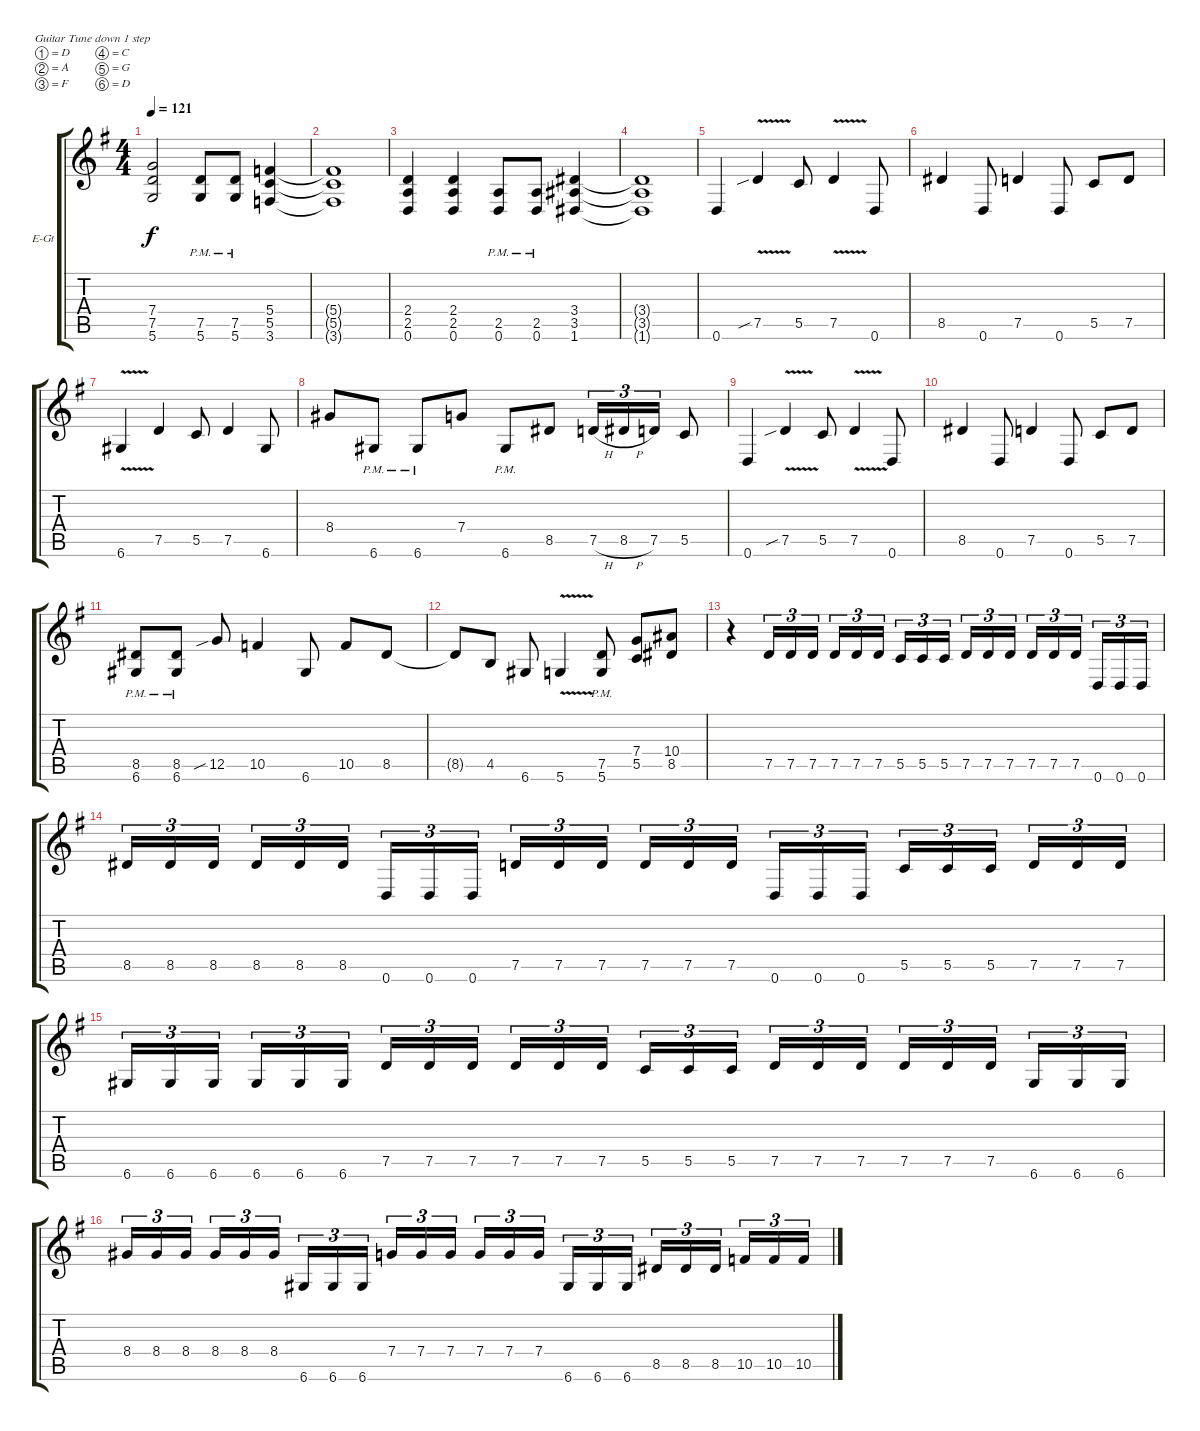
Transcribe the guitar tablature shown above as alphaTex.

\bracketExtendMode groupsimilarinstruments
\firstSystemTrackNameOrientation horizontal
\otherSystemsTrackNameOrientation horizontal
\track ("Leon Kemp" "E-Gt") {instrument distortionguitar}
\staff {score tabs}
\tuning (D4 A3 F3 C3 G2 D2)
\ts (4 4)
\tempo 121
\clef g2
\ks g
(7.4 7.5 5.6).2{dy f} (7.5{pm} 5.6{pm}).8 (7.5{pm} 5.6{pm}).8 (5.4 5.5 3.6).4 |
(5.4{t} 5.5{t} 3.6{t}).1 |
(2.4 2.5 0.6).4 (2.4 2.5 0.6).4 (2.5{pm} 0.6{pm}).8 (2.5{pm} 0.6{pm}).8 (3.4 3.5 1.6).4 |
(3.4{t} 3.5{t} 1.6{t}).1 |
0.6.4 7.5{v sib}.4 5.5.8 7.5{v}.4 0.6.8 |
8.5.4 0.6.8 7.5.4 0.6.8 5.5.8 7.5.8 |
6.6{v}.4 7.5.4 5.5.8 7.5.4 6.6.8 |
8.4.8 6.6{pm}.8 6.6{pm}.8 7.4.8 6.6{pm}.8 8.5.8 7.5{h}.16{tu (3 2)} 8.5{h}.16{tu (3 2)} 7.5.16{tu (3 2)} 5.5.8 |
0.6.4 7.5{v sib}.4 5.5.8 7.5{v}.4 0.6.8 |
8.5.4 0.6.8 7.5.4 0.6.8 5.5.8 7.5.8 |
(8.5{pm} 6.6{pm}).8 (8.5{pm} 6.6{pm}).8 12.5{sib}.8 10.5.4 6.6.8 10.5.8 8.5.8 |
8.5{t}.8 4.5.8 6.6.8 5.6{v}.4 (7.5{pm} 5.6{pm}).8 (7.4 5.5).8 (10.4 8.5).8 |
r.4 7.5.16{tu (3 2)} 7.5.16{tu (3 2)} 7.5.16{tu (3 2)} 7.5.16{tu (3 2)} 7.5.16{tu (3 2)} 7.5.16{tu (3 2)} 5.5.16{tu (3 2)} 5.5.16{tu (3 2)} 5.5.16{tu (3 2)} 7.5.16{tu (3 2)} 7.5.16{tu (3 2)} 7.5.16{tu (3 2)} 7.5.16{tu (3 2)} 7.5.16{tu (3 2)} 7.5.16{tu (3 2)} 0.6.16{tu (3 2)} 0.6.16{tu (3 2)} 0.6.16{tu (3 2)} |
8.5.16{tu (3 2)} 8.5.16{tu (3 2)} 8.5.16{tu (3 2)} 8.5.16{tu (3 2)} 8.5.16{tu (3 2)} 8.5.16{tu (3 2)} 0.6.16{tu (3 2)} 0.6.16{tu (3 2)} 0.6.16{tu (3 2)} 7.5.16{tu (3 2)} 7.5.16{tu (3 2)} 7.5.16{tu (3 2)} 7.5.16{tu (3 2)} 7.5.16{tu (3 2)} 7.5.16{tu (3 2)} 0.6.16{tu (3 2)} 0.6.16{tu (3 2)} 0.6.16{tu (3 2)} 5.5.16{tu (3 2)} 5.5.16{tu (3 2)} 5.5.16{tu (3 2)} 7.5.16{tu (3 2)} 7.5.16{tu (3 2)} 7.5.16{tu (3 2)} |
6.6.16{tu (3 2)} 6.6.16{tu (3 2)} 6.6.16{tu (3 2)} 6.6.16{tu (3 2)} 6.6.16{tu (3 2)} 6.6.16{tu (3 2)} 7.5.16{tu (3 2)} 7.5.16{tu (3 2)} 7.5.16{tu (3 2)} 7.5.16{tu (3 2)} 7.5.16{tu (3 2)} 7.5.16{tu (3 2)} 5.5.16{tu (3 2)} 5.5.16{tu (3 2)} 5.5.16{tu (3 2)} 7.5.16{tu (3 2)} 7.5.16{tu (3 2)} 7.5.16{tu (3 2)} 7.5.16{tu (3 2)} 7.5.16{tu (3 2)} 7.5.16{tu (3 2)} 6.6.16{tu (3 2)} 6.6.16{tu (3 2)} 6.6.16{tu (3 2)} |
8.4.16{tu (3 2)} 8.4.16{tu (3 2)} 8.4.16{tu (3 2)} 8.4.16{tu (3 2)} 8.4.16{tu (3 2)} 8.4.16{tu (3 2)} 6.6.16{tu (3 2)} 6.6.16{tu (3 2)} 6.6.16{tu (3 2)} 7.4.16{tu (3 2)} 7.4.16{tu (3 2)} 7.4.16{tu (3 2)} 7.4.16{tu (3 2)} 7.4.16{tu (3 2)} 7.4.16{tu (3 2)} 6.6.16{tu (3 2)} 6.6.16{tu (3 2)} 6.6.16{tu (3 2)} 8.5.16{tu (3 2)} 8.5.16{tu (3 2)} 8.5.16{tu (3 2)} 10.5.16{tu (3 2)} 10.5.16{tu (3 2)} 10.5.16{tu (3 2)}
